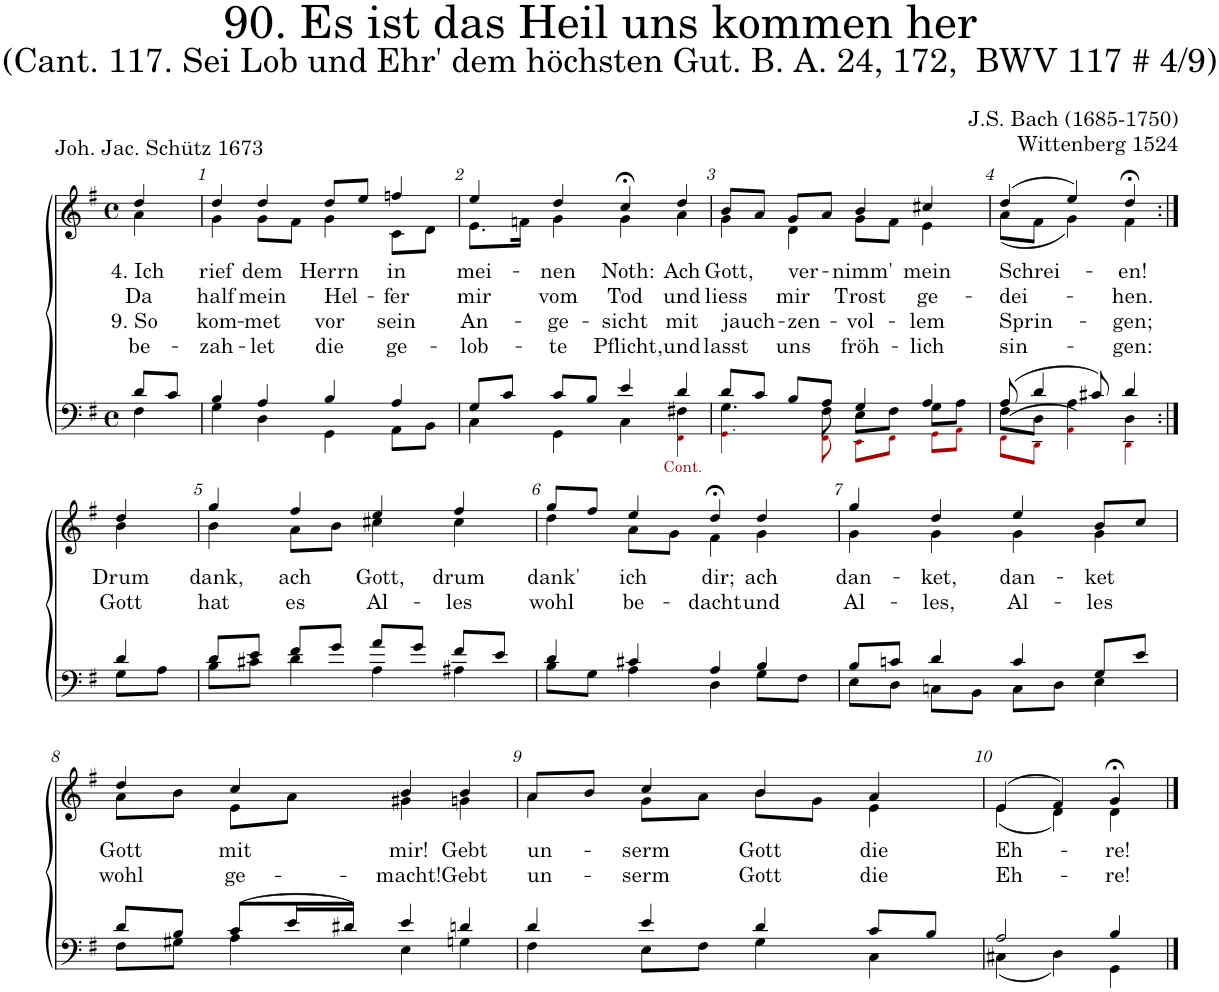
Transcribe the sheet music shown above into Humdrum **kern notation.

**kern	**kern	**text	**text	**text	**text
*part2	*part1	*part1	*part1	*part1	*part1
*staff2	*staff1	*staff1	*staff1	*staff1	*staff1
*I"Tenor/Bass	*I"Soprano/Alto	*	*	*	*
*clefF4	*clefG2	*	*	*	*
*k[f#]	*k[f#]	*	*	*	*
*M4/4	*M4/4	*	*	*	*
*met(c)	*met(c)	*	*	*	*
=	=	=	=	=	=
*^	*	*	*	*	*
!	!	!	!LO:LY:b	!LO:LY:b	!LO:LY:b	!LO:LY:b
*	*	*^	*	*	*	*
8d/L	4F#\	4dd/	4a\	4. Ich	Da	9. So	be-
8c/J	.	.	.	.	.	.	.
=1	=1	=1	=1	=1	=1	=1	=1
!	!	!	!	!LO:LY:b	!LO:LY:b	!LO:LY:b	!LO:LY:b
4B/	4G\	4dd/	4g\	rief	half	kom-	-zah-
!	!	!	!	!LO:LY:b	!LO:LY:b	!LO:LY:b	!LO:LY:b
4A/	4D\	4dd/	8g\L	dem	mein	-met	-let
.	.	.	8f#\J	.	.	.	.
!	!	!	!	!LO:LY:b	!LO:LY:b	!LO:LY:b	!LO:LY:b
4B/	4GG\	8dd/L	4g\	Herrn	Hel-	vor	die
.	.	8ee/J	.	.	.	.	.
!	!	!	!	!LO:LY:b	!LO:LY:b	!LO:LY:b	!LO:LY:b
4A/	8AA\L	4ffn/	8c\L	in	-fer	sein	ge-
.	8BB\J	.	8d\J	.	.	.	.
=2	=2	=2	=2	=2	=2	=2	=2
*	*^	*	*	*	*	*	*
!	!	!	!	!	!LO:LY:b	!LO:LY:b	!LO:LY:b	!LO:LY:b
8G/L	4C\	2.ryy	4ee;</	8.e\L	mei-	mir	An-	-lob-
8c/J	.	.	.	.	.	.	.	.
.	.	.	.	16fn\Jk	.	.	.	.
!	!	!	!	!	!LO:LY:b	!LO:LY:b	!LO:LY:b	!LO:LY:b
8c/L	4GG\	.	4dd/	4g\	-nen	vom	-ge-	-te
8B/J	.	.	.	.	.	.	.	.
!	!	!	!	!	!LO:LY:b	!LO:LY:b	!LO:LY:b	!LO:LY:b
4e/	4C\	.	4cc;<,/	4g\	Noth:	Tod	-sicht	Pflicht,
!LO:TX:b:color=#AA0000:t=Cont.	!	!	!	!	!	!	!	!
!	!	!	!	!	!LO:LY:b	!LO:LY:b	!LO:LY:b	!LO:LY:b
4d/	4F#X\	4FF#i\	4dd/	4a\	Ach	und	mit	und
=3	=3	=3	=3	=3	=3	=3	=3	=3
!	!	!	!	!	!LO:LY:b	!LO:LY:b	!LO:LY:b	!LO:LY:b
8d/L	4.G\	4.GGi\	8b/L	4g\	Gott,	liess	jauch-	lasst
8c/J	.	.	8a/J	.	.	.	.	.
!	!	!	!	!	!LO:LY:b	!LO:LY:b	!LO:LY:b	!LO:LY:b
8B/L	.	.	8g/L	4d\	ver-	mir	-zen-	uns
8A/J	8F#\	8FF#i\	8a/J	.	.	.	.	.
!	!	!	!	!	!LO:LY:b	!LO:LY:b	!LO:LY:b	!LO:LY:b
4G/	8E\L	8EEi\L	4b/	8g\L	-nimm'	Trost	-vol-	fröh-
.	8F#\J	8FF#i\J	.	8f#\J	.	.	.	.
!	!	!	!	!	!LO:LY:b	!LO:LY:b	!LO:LY:b	!LO:LY:b
4A/	8G\L	8GGi\L	4cc#X/	4e\	mein	ge-	-lem	-lich
.	8A\J	8AAi\J	.	.	.	.	.	.
=4	=4	=4	=4	=4	=4	=4	=4	=4
!	!	!	!	!	!LO:LY:b	!LO:LY:b	!LO:LY:b	!LO:LY:b
(8A/	(>8F#\L	8FF#i\L	(4dd/	(8a\L	Schrei-	-dei-	Sprin-	sin-
4d/	8D\J	8DDi\J	.	8f#\J	.	.	.	.
.	4A\)	4AAi\	4ee/)	4g\)	.	.	.	.
8c#X/)	.	.	.	.	.	.	.	.
!	!	!	!	!	!LO:LY:b	!LO:LY:b	!LO:LY:b	!LO:LY:b
4d/	4D\	4DDi\	4dd;<,/	4f#\	-en!	-hen.	-gen;	-gen:
!!LO:LB:g=z	!!
=4X1:|!	=4X1:|!	=4X1:|!	=4X1:|!	=4X1:|!	=4X1:|!	=4X1:|!	=4X1:|!	=4X1:|!
!	!	!	!	!	!LO:LY:b	!LO:LY:b	!	!
*	*v	*v	*	*	*	*	*	*
4d/	8G\L	4dd/	4b\	Drum	Gott	.	.
.	8A\J	.	.	.	.	.	.
=5	=5	=5	=5	=5	=5	=5	=5
!	!	!	!	!LO:LY:b	!LO:LY:b	!	!
8d/L	8B\L	4gg/	4b\	dank,	hat	.	.
8e/J	8c#X\J	.	.	.	.	.	.
!	!	!	!	!LO:LY:b	!LO:LY:b	!	!
8f#/L	4d\	4ff#/	8a\L	ach	es	.	.
8g/J	.	.	8b\J	.	.	.	.
!	!	!	!	!LO:LY:b	!LO:LY:b	!	!
8a/L	4A\	4ee/	4cc#X\	Gott,	Al-	.	.
8g/J	.	.	.	.	.	.	.
!	!	!	!	!LO:LY:b	!LO:LY:b	!	!
8f#/L	4A#X\	4ff#/	4cc#\	drum	-les	.	.
8e/J	.	.	.	.	.	.	.
=6	=6	=6	=6	=6	=6	=6	=6
!	!	!	!	!LO:LY:b	!LO:LY:b	!	!
4d/	8B\L	8gg;</L	4dd\	dank'	wohl	.	.
.	8G\J	8ff#/J	.	.	.	.	.
!	!	!	!	!LO:LY:b	!LO:LY:b	!	!
4c#X/	4A\	4ee/	8a\L	ich	be-	.	.
.	.	.	8g\J	.	.	.	.
!	!	!	!	!LO:LY:b	!LO:LY:b	!	!
4A/	4D\	4dd;<,/	4f#\	dir;	-dacht	.	.
!	!	!	!	!LO:LY:b	!LO:LY:b	!	!
4B/	8G\L	4dd/	4g\	ach	und	.	.
.	8F#\J	.	.	.	.	.	.
=7	=7	=7	=7	=7	=7	=7	=7
!	!	!	!	!LO:LY:b	!LO:LY:b	!	!
8B/L	8E\L	4gg/	4g\	dan-	Al-	.	.
8cn/J	8D\J	.	.	.	.	.	.
!	!	!	!	!LO:LY:b	!LO:LY:b	!	!
4d/	8Cn\L	4dd/	4g\	-ket,	-les,	.	.
.	8BB\J	.	.	.	.	.	.
!	!	!	!	!LO:LY:b	!LO:LY:b	!	!
4c/	8C\L	4ee/	4g\	dan-	Al-	.	.
.	8D\J	.	.	.	.	.	.
!	!	!	!	!LO:LY:b	!LO:LY:b	!	!
8G/L	4E\	8b/L	4g\	-ket	-les	.	.
8e/J	.	8cc/J	.	.	.	.	.
!!LO:LB:g=z	!!
=8	=8	=8	=8	=8	=8	=8	=8
!	!	!	!	!LO:LY:b	!LO:LY:b	!	!
8d/L	8F#\L	4dd/	8a\L	Gott	wohl	.	.
8B/J	8G#X\J	.	8b\J	.	.	.	.
!	!	!	!	!LO:LY:b	!LO:LY:b	!	!
(8c/L	4A\	4cc/	8e\L	mit	ge-	.	.
16e/L	.	.	8a\J	.	.	.	.
16d#X/JJ)	.	.	.	.	.	.	.
!	!	!	!	!LO:LY:b	!LO:LY:b	!	!
4e/	4E\	4b,/	4g#X\	mir!	-macht!	.	.
!	!	!	!	!LO:LY:b	!LO:LY:b	!	!
4dn/	4Gn\	4b/	4gn\	Gebt	Gebt	.	.
=9	=9	=9	=9	=9	=9	=9	=9
!	!	!	!	!LO:LY:b	!LO:LY:b	!	!
4d/	4F#\	8a;</L	4a\	un-	un-	.	.
.	.	8b/J	.	.	.	.	.
!	!	!	!	!LO:LY:b	!LO:LY:b	!	!
4e/	8E\L	4cc/	8g\L	-serm	-serm	.	.
.	8F#\J	.	8a\J	.	.	.	.
!	!	!	!	!LO:LY:b	!LO:LY:b	!	!
4d/	4G\	4b/	8b\L	Gott	Gott	.	.
.	.	.	8g\J	.	.	.	.
!	!	!	!	!LO:LY:b	!LO:LY:b	!	!
8c/L	4C\	4a/	4e\	die	die	.	.
8B/J	.	.	.	.	.	.	.
=10	=10	=10	=10	=10	=10	=10	=10
!	!	!	!	!LO:LY:b	!LO:LY:b	!	!
2A/	(4C#X\	(4e/	(4e\	Eh-	Eh-	.	.
.	4D\)	4f#/)	4d\)	.	.	.	.
!	!	!	!	!LO:LY:b	!LO:LY:b	!	!
4B/	4GG\	4g;</	4d\	-re!	-re!	.	.
*v	*v	*	*	*	*	*	*
*	*v	*v	*	*	*	*
==	==	==	==	==	==
*-	*-	*-	*-	*-	*-
